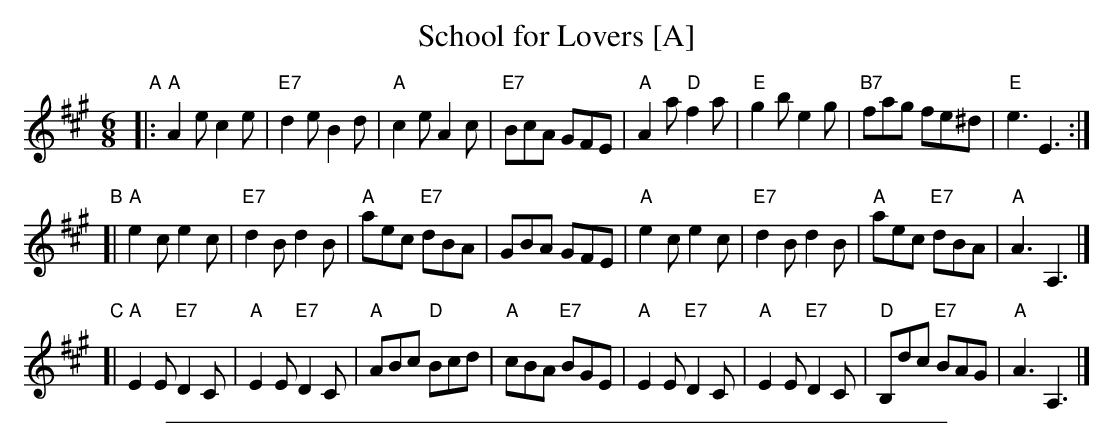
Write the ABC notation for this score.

X:1
T: School for Lovers [A]
M: 6/8
L: 1/8
K: A
"A"\
|: "A"A2e c2e | "E7"d2e B2d | "A"c2e A2c | "E7"BcA GFE \
|  "A"A2a "D"f2a | "E"g2b e2g | "B7"fag fe^d | "E"e3 E3 :|
"B"\
[| "A"e2c e2c | "E7"d2B d2B | "A"aec "E7"dBA | GBA GFE \
|  "A"e2c e2c | "E7"d2B d2B | "A"aec "E7"dBA | "A"A3 A,3 |]
"C"\
[| "A"E2E "E7"D2C | "A"E2E "E7"D2C | "A"ABc "D"Bcd | "A"cBA "E7"BGE \
|  "A"E2E "E7"D2C | "A"E2E "E7"D2C | "D"B,dc "E7"BAG | "A"A3 A,3 |]
